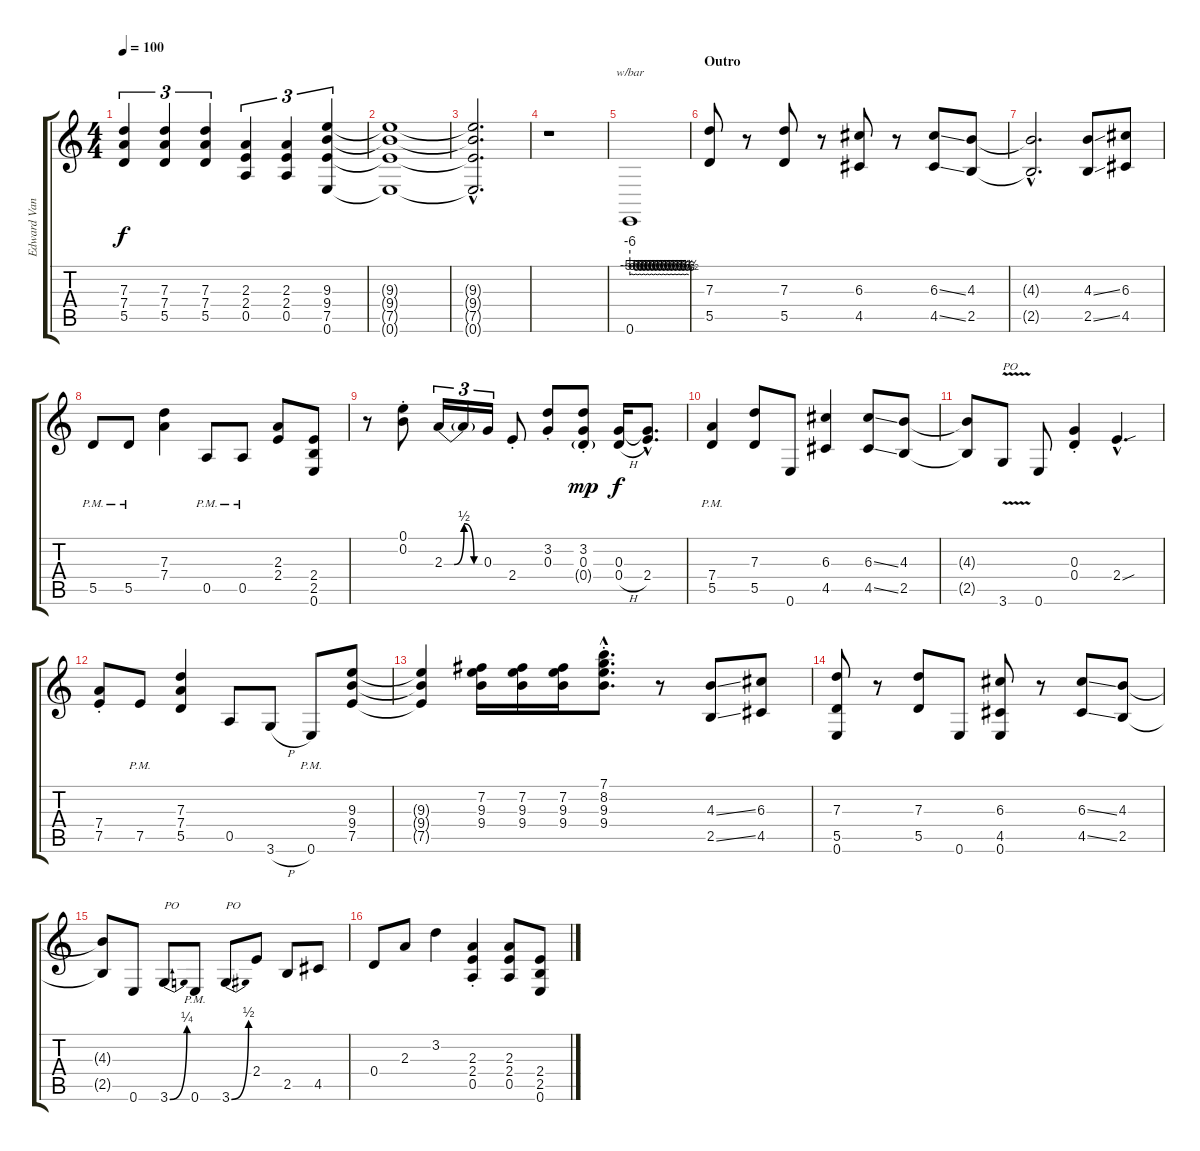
\track ("Edward Van Halen" "Edward Van") {instrument distortionguitar}
\staff {score tabs}
\tuning (E4 B3 G3 D3 A2 E2) {hide}
\ts (4 4)
\tempo 100
\clef g2
\ks c
(7.3 7.4 5.5).4{tu (3 2) dy f} (7.3 7.4 5.5).4{tu (3 2)} (7.3 7.4 5.5).4{tu (3 2)} (2.3 2.4 0.5).4{tu (3 2)} (2.3 2.4 0.5).4{tu (3 2)} (9.3 9.4 7.5 0.6).4{tu (3 2) volume 4} |
(9.3{t} 9.4{t} 7.5{t} 0.6{t}).1 |
(9.3{hac t} 9.4{hac t} 7.5{hac t} 0.6{hac t}).2{d} |
r.1 |
0.6.1{tbe (custom default 0 -24 2 -22 4 -24 6 -22 8 -24 10 -22 12 -24 14 -22 16 -24 18 -22 20 -24 22 -22 24 -24 26 -22 28 -24 30 -22 32 -24 34 -22 36 -24 38 -22 40 -24 42 -22 44 -24 46 -22 48 -24 50 -22 52 -24 54 -22 56 -24 58 -22 60 -24) volume 10} |
\section ("" "Outro")
(7.3 5.5).8{volume 10} r.8 (7.3 5.5).8 r.8 (6.3 4.5).8 r.8 (6.3{ss} 4.5{ss}).8 (4.3 2.5).8 |
(4.3{hac t} 2.5{hac t}).2{d} (4.3{ss} 2.5{ss}).8 (6.3 4.5).8 |
5.5{pm}.8 5.5{pm}.8 (7.3 7.4).4 0.5{pm}.8 0.5{pm}.8 (2.3 2.4).8 (2.4 2.5 0.6).8 |
r.8 (0.1{st} 0.2{st}).8 2.3{be (custom 0 0 15 0 30 2 45 0 60 0)}.16{tu (3 2)} 2.3{t}.16{tu (3 2)} 0.3.16{tu (3 2)} 2.4{st}.8 (3.2{st} 0.3{st}).8 (3.2{st} 0.3{st} 0.4{g}).8{dy mp} (0.3 0.4{h}).16{dy f} (0.3{hac t} 2.4{hac}).8{d} |
(7.4{pm} 5.5{pm}).4 (7.3 5.5).8 0.6.8 (6.3 4.5).4 (6.3{ss} 4.5{ss}).8 (4.3 2.5).8 |
(4.3{t} 2.5{t}).8 3.6{v}.8{txt "PO"} 0.6.8 (0.3{st} 0.4{st}).4 2.4{sou hac}.4{d} |
(7.4{st} 7.5{st}).8 7.5{pm}.8 (7.3 7.4 5.5).4 0.5.8 3.6{h}.8 0.6{pm}.8 (9.3 9.4 7.5).8 |
(9.3{t} 9.4{t} 7.5{t}).4 (7.2 9.3 9.4).16 (7.2 9.3 9.4).16 (7.2 9.3 9.4).16 (7.1{hac st} 8.2{hac st} 9.3{hac st} 9.4{hac st}).8{d} r.8 (4.3{ss} 2.5{ss}).8 (6.3 4.5).8 |
(7.3 5.5 0.6).8 r.8 (7.3 5.5).8 0.6.8 (6.3 4.5 0.6).8 r.8 (6.3{ss} 4.5{ss}).8 (4.3 2.5).8 |
(4.3{t} 2.5{t}).8 0.6.8 3.6{be (bend 0 0 60 1)}.8{txt "PO"} 0.6{pm}.8 3.6{be (bend 0 0 60 2)}.8{txt "PO"} 2.4.8 2.5.8 4.5.8 |
0.4.8 2.3.8 3.2.4 (2.3{st} 2.4{st} 0.5{st}).4 (2.3 2.4 0.5).8 (2.4 2.5 0.6).8
